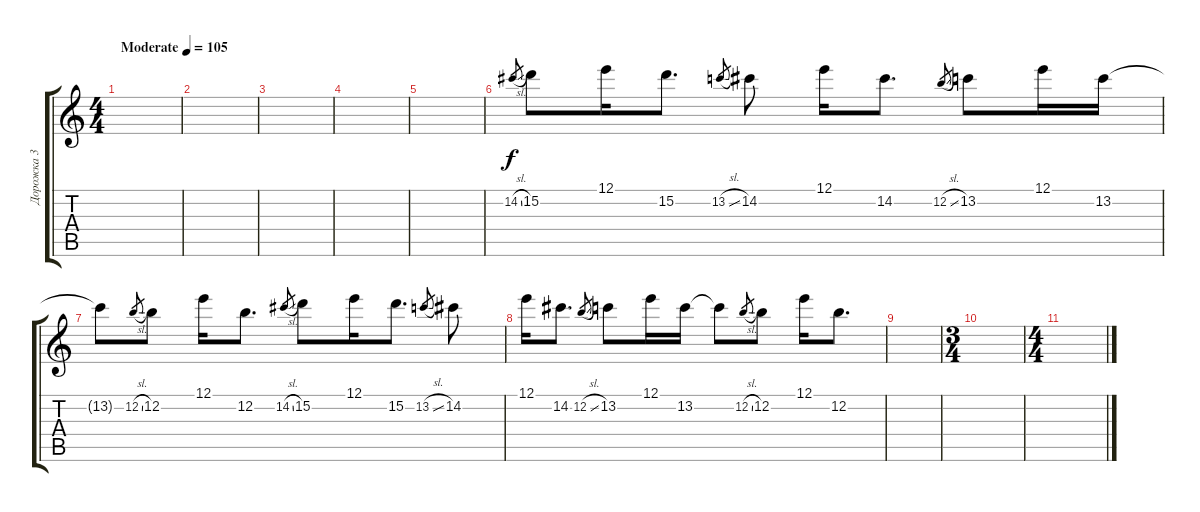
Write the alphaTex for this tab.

\track ("Дорожка 3" "Дорожка 3") {instrument acousticguitarsteel}
\staff {score tabs}
\tuning (E4 B3 G3 D3 A2 E2) {hide}
\ts (4 4)
\tempo (105 "Moderate")
\clef g2
\ks c
|
|
|
|
|
14.2{sl}.8{gr} 15.2.8 12.1.16 15.2.8{d} 13.2{sl}.8{gr} 14.2.8 12.1.16 14.2.8{d} 12.2{sl}.8{gr} 13.2.8 12.1.16 13.2.16 |
13.2{t}.8 12.2{sl}.8{gr} 12.2.8 12.1.16 12.2.8{d} 14.2{sl}.8{gr} 15.2.8 12.1.16 15.2.8{d} 13.2{sl}.8{gr} 14.2.8 |
12.1.16 14.2.8{d} 12.2{sl}.8{gr} 13.2.8 12.1.16 13.2.16 13.2{t}.8 12.2{sl}.8{gr} 12.2.8 12.1.16 12.2.8{d} |
|
\ts (3 4)
|
\ts (4 4)
